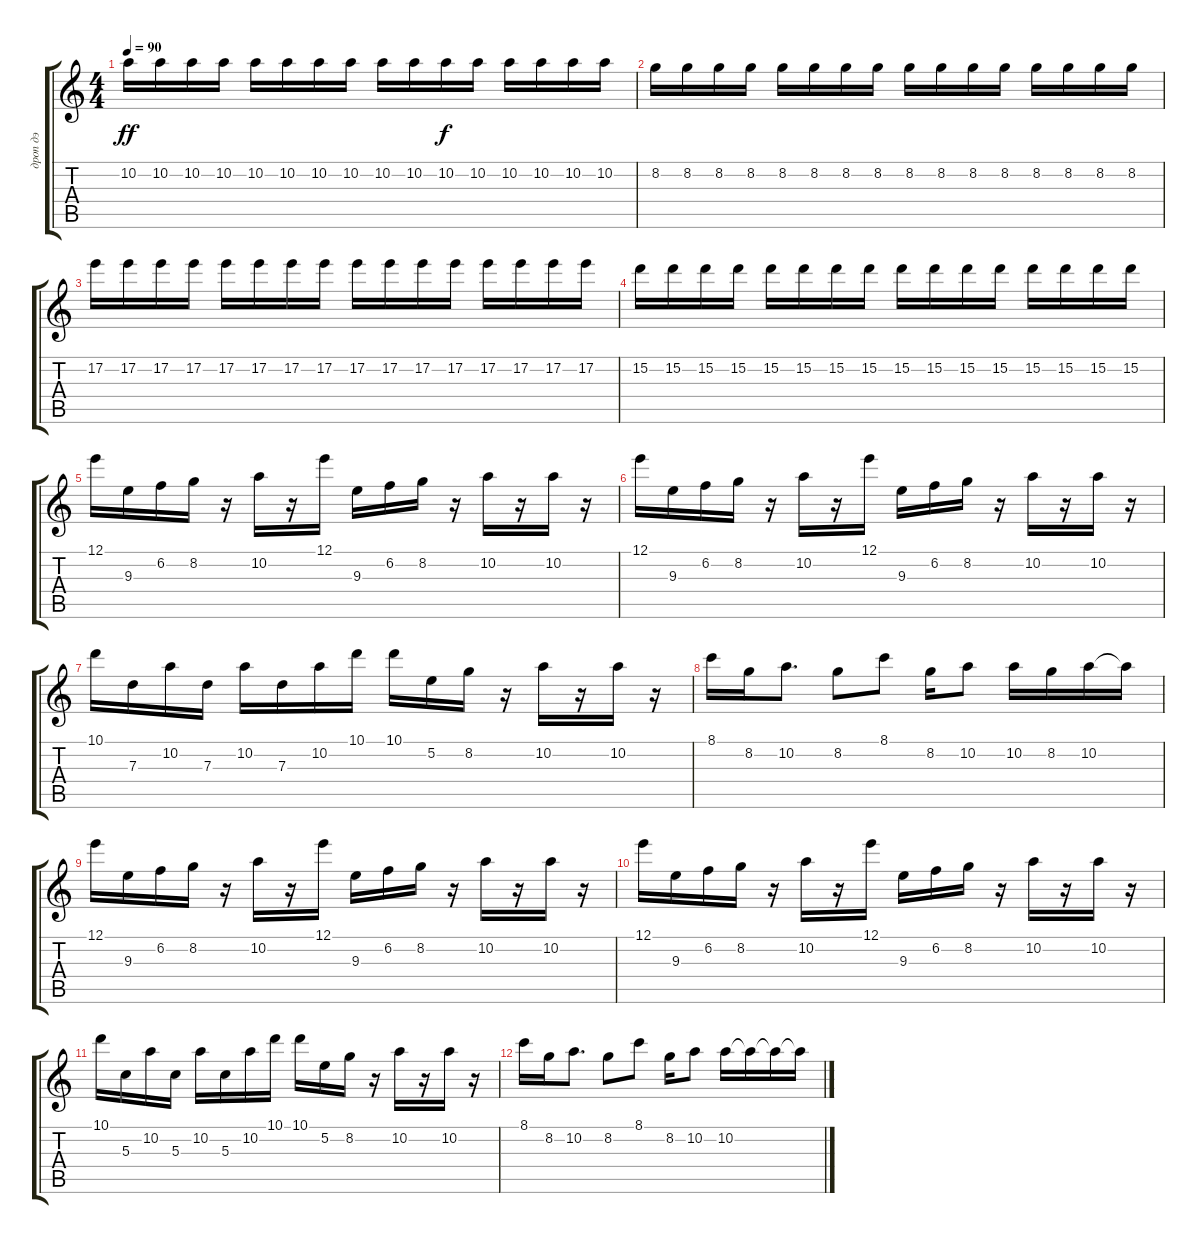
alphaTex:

\track ("дроп дэ" "дроп дэ") {instrument distortionguitar}
\staff {score tabs}
\tuning (E4 B3 G3 D3 A2 D2) {hide}
\ts (4 4)
\tempo 90
\clef g2
\ks c
10.2.16{dy ff} 10.2.16 10.2.16 10.2.16 10.2.16 10.2.16 10.2.16 10.2.16 10.2.16 10.2.16 10.2.16{dy f} 10.2.16 10.2.16 10.2.16 10.2.16 10.2.16 |
8.2.16 8.2.16 8.2.16 8.2.16 8.2.16 8.2.16 8.2.16 8.2.16 8.2.16 8.2.16 8.2.16 8.2.16 8.2.16 8.2.16 8.2.16 8.2.16 |
17.2.16 17.2.16 17.2.16 17.2.16 17.2.16 17.2.16 17.2.16 17.2.16 17.2.16 17.2.16 17.2.16 17.2.16 17.2.16 17.2.16 17.2.16 17.2.16 |
15.2.16 15.2.16 15.2.16 15.2.16 15.2.16 15.2.16 15.2.16 15.2.16 15.2.16 15.2.16 15.2.16 15.2.16 15.2.16 15.2.16 15.2.16 15.2.16 |
12.1.16 9.3.16 6.2.16 8.2.16 r.16 10.2.16 r.16 12.1.16 9.3.16 6.2.16 8.2.16 r.16 10.2.16 r.16 10.2.16 r.16 |
12.1.16 9.3.16 6.2.16 8.2.16 r.16 10.2.16 r.16 12.1.16 9.3.16 6.2.16 8.2.16 r.16 10.2.16 r.16 10.2.16 r.16 |
10.1.16 7.3.16 10.2.16 7.3.16 10.2.16 7.3.16 10.2.16 10.1.16 10.1.16 5.2.16 8.2.16 r.16 10.2.16 r.16 10.2.16 r.16 |
8.1.16 8.2.16 10.2.8{d} 8.2.8 8.1.8 8.2.16 10.2.8 10.2.16 8.2.16 10.2.16 10.2{t}.16 |
12.1.16 9.3.16 6.2.16 8.2.16 r.16 10.2.16 r.16 12.1.16 9.3.16 6.2.16 8.2.16 r.16 10.2.16 r.16 10.2.16 r.16 |
12.1.16 9.3.16 6.2.16 8.2.16 r.16 10.2.16 r.16 12.1.16 9.3.16 6.2.16 8.2.16 r.16 10.2.16 r.16 10.2.16 r.16 |
10.1.16 5.3.16 10.2.16 5.3.16 10.2.16 5.3.16 10.2.16 10.1.16 10.1.16 5.2.16 8.2.16 r.16 10.2.16 r.16 10.2.16 r.16 |
8.1.16 8.2.16 10.2.8{d} 8.2.8 8.1.8 8.2.16 10.2.8 10.2.16 10.2{t}.16 10.2{t}.16 10.2{t}.16
